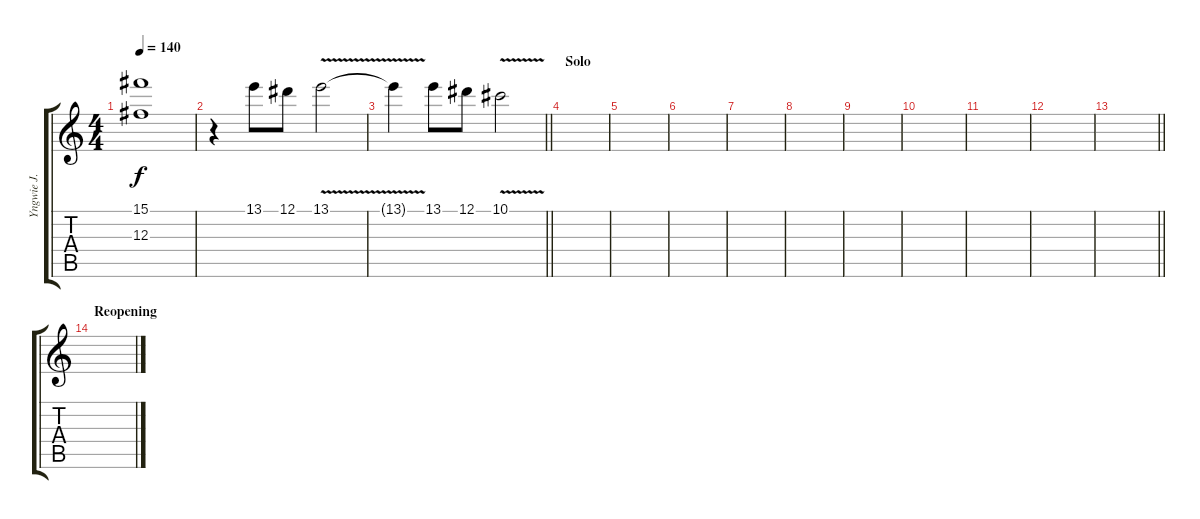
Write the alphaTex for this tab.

\track ("Yngwie J. Malmsteen" "Yngwie J. ") {instrument overdrivenguitar}
\staff {score tabs}
\tuning (Eb4 Bb3 Gb3 Db3 Ab2 Eb2) {hide}
\ts (4 4)
\tempo 140
\clef g2
\ks c
(15.1{t} 12.3{t}).1{dy f} |
r.4 13.1.8 12.1.8 13.1{v}.2 |
\barLineRight lightlight
13.1{t}.4 13.1.8 12.1.8 10.1{v}.2 |
\section ("" "Solo")
|
|
|
|
|
|
|
|
|
\barLineRight lightlight
|
\section ("" "Reopening")
